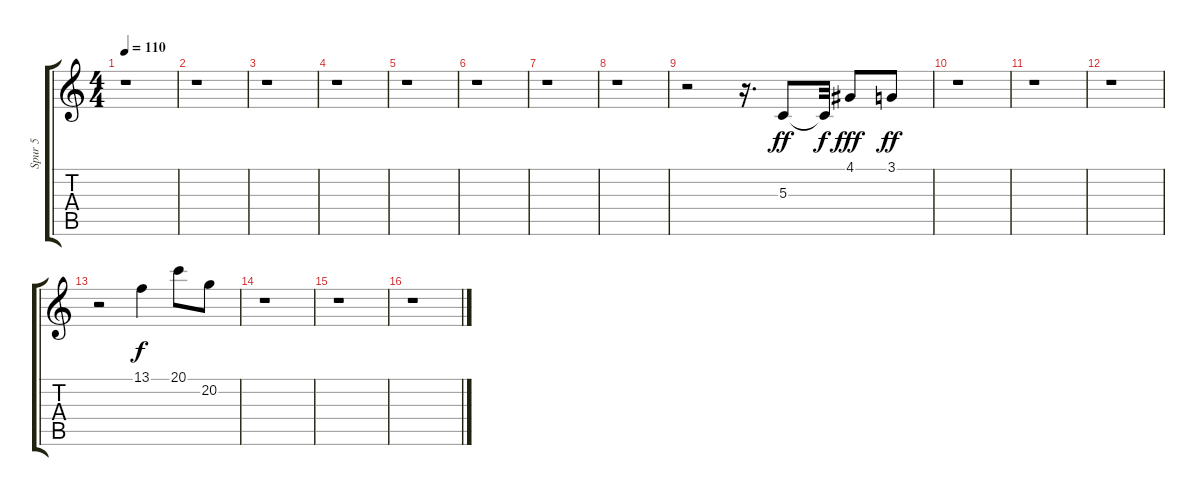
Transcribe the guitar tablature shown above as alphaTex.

\track ("Spur 5" "Spur 5") {instrument panflute}
\staff {score tabs}
\tuning (E4 B3 G3 D3 A2 E2) {hide}
\ts (4 4)
\tempo 110
\clef g2
\ks c
r.1{dy ff instrument panflute} |
r.1 |
r.1 |
r.1 |
r.1 |
r.1 |
r.1 |
r.1 |
r.2 r.16{d} 5.3.8 5.3{t}.32{dy f} 4.1.8{dy fff} 3.1.8{dy ff} |
r.1 |
r.1 |
r.1 |
r.2 13.1.4{dy f} 20.1.8 20.2.8 |
r.1 |
r.1 |
r.1
